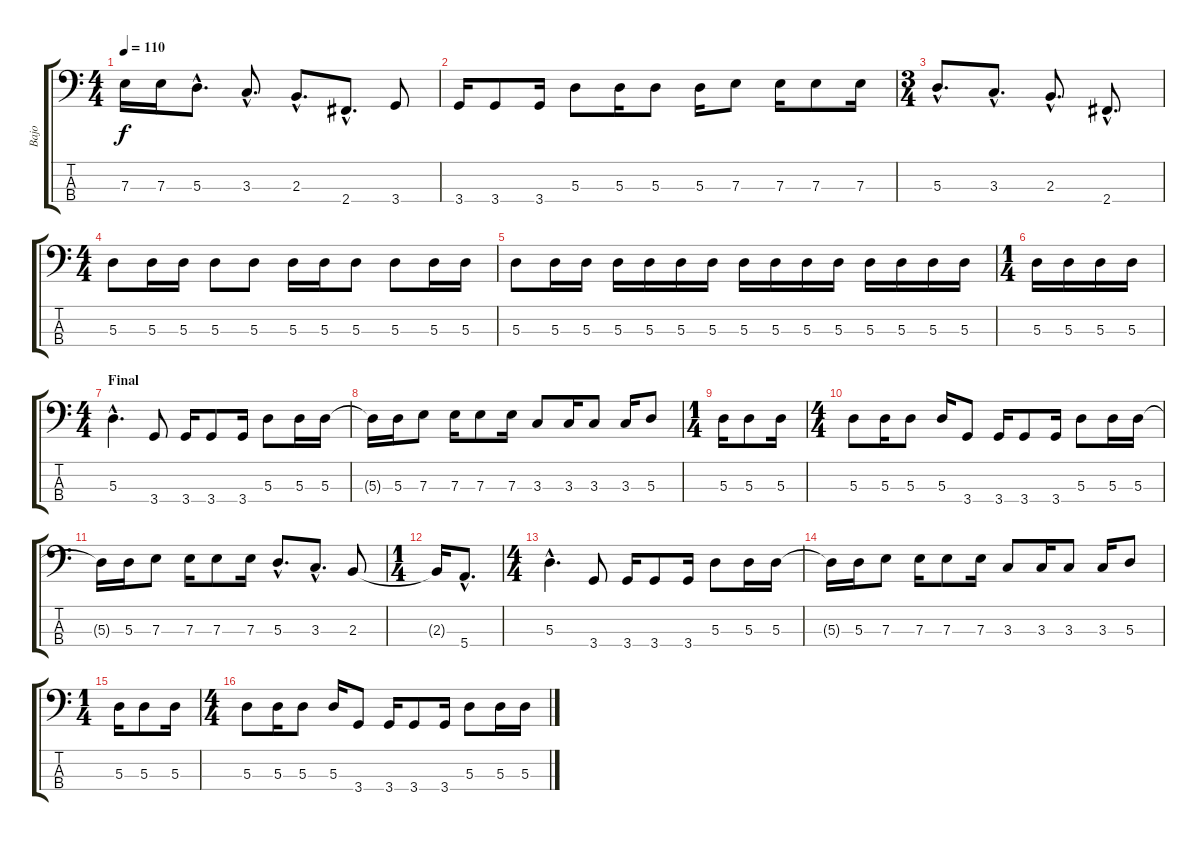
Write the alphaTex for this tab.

\track ("Bajo" "Bajo") {instrument electricbassfinger}
\staff {score tabs}
\tuning (G2 D2 A1 E1) {hide}
\ts (4 4)
\tempo 110
\clef f4
\ks c
7.3{t}.16{dy f} 7.3.16 5.3{hac}.8{d} 3.3{hac}.8{d} 2.3{hac}.8{d} 2.4{hac}.8{d} 3.4.8 |
3.4.16 3.4.8 3.4.16 5.3.8 5.3.16 5.3.8 5.3.16 7.3.8 7.3.16 7.3.8 7.3.16 |
\ts (3 4)
5.3{hac}.8{d} 3.3{hac}.8{d} 2.3{hac}.8{d} 2.4{hac}.8{d} |
\ts (4 4)
5.3.8 5.3.16 5.3.16 5.3.8 5.3.8 5.3.16 5.3.16 5.3.8 5.3.8 5.3.16 5.3.16 |
5.3.8 5.3.16 5.3.16 5.3.16 5.3.16 5.3.16 5.3.16 5.3.16 5.3.16 5.3.16 5.3.16 5.3.16 5.3.16 5.3.16 5.3.16 |
\ts (1 4)
5.3.16 5.3.16 5.3.16 5.3.16 |
\ts (4 4)
\section ("" "Final")
5.3{hac}.4{d} 3.4.8 3.4.16 3.4.8 3.4.16 5.3.8 5.3.16 5.3.16 |
5.3{t}.16 5.3.16 7.3.8 7.3.16 7.3.8 7.3.16 3.3.8 3.3.16 3.3.8 3.3.16 5.3.8 |
\ts (1 4)
5.3.16 5.3.8 5.3.16 |
\ts (4 4)
5.3.8 5.3.16 5.3.8 5.3.16 3.4.8 3.4.16 3.4.8 3.4.16 5.3.8 5.3.16 5.3.16 |
5.3{t}.16 5.3.16 7.3.8 7.3.16 7.3.8 7.3.16 5.3{hac}.8{d} 3.3{hac}.8{d} 2.3.8 |
\ts (1 4)
2.3{t}.16 5.4{hac}.8{d} |
\ts (4 4)
5.3{hac}.4{d} 3.4.8 3.4.16 3.4.8 3.4.16 5.3.8 5.3.16 5.3.16 |
5.3{t}.16 5.3.16 7.3.8 7.3.16 7.3.8 7.3.16 3.3.8 3.3.16 3.3.8 3.3.16 5.3.8 |
\ts (1 4)
5.3.16 5.3.8 5.3.16 |
\ts (4 4)
5.3.8 5.3.16 5.3.8 5.3.16 3.4.8 3.4.16 3.4.8 3.4.16 5.3.8 5.3.16 5.3.16
